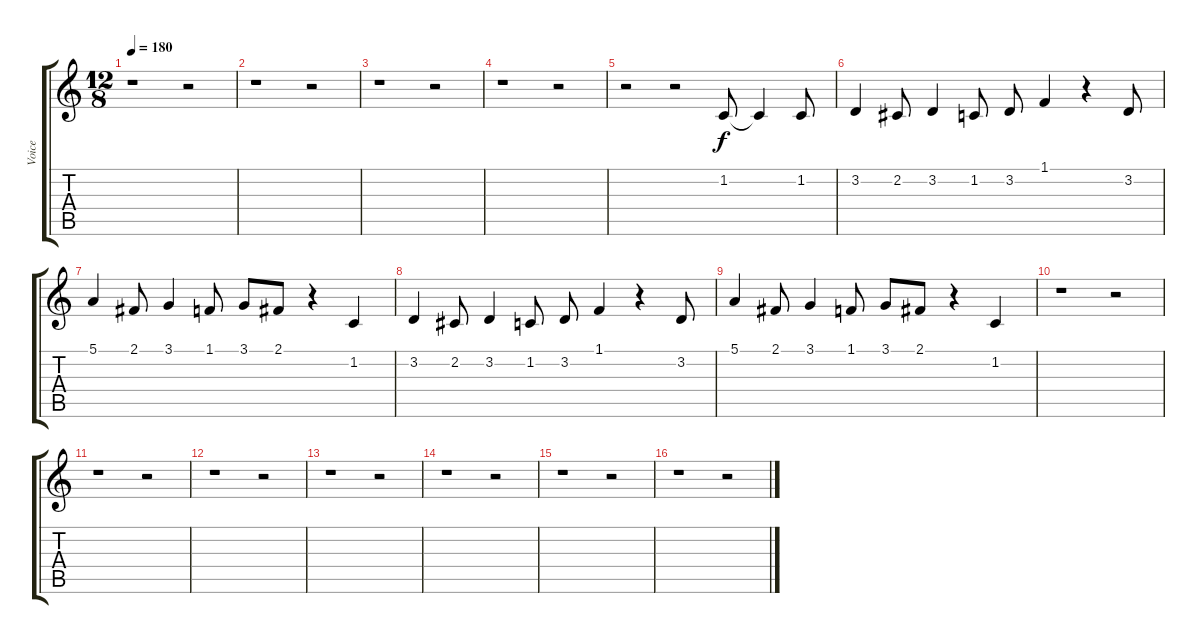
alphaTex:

\track ("Voice" "Voice") {instrument lead1square}
\staff {score tabs}
\tuning (E4 B3 G3 D3 A2 E2) {hide}
\ts (12 8)
\tempo 180
\clef g2
\ks c
r.1{dy f} r.2 |
r.1 r.2 |
r.1 r.2 |
r.1 r.2 |
r.2 r.2 1.2.8 1.2{t}.4 1.2.8 |
3.2.4 2.2.8 3.2.4 1.2.8 3.2.8 1.1.4 r.4 3.2.8 |
5.1.4 2.1.8 3.1.4 1.1.8 3.1.8 2.1.8 r.4 1.2.4 |
3.2.4 2.2.8 3.2.4 1.2.8 3.2.8 1.1.4 r.4 3.2.8 |
5.1.4 2.1.8 3.1.4 1.1.8 3.1.8 2.1.8 r.4 1.2.4 |
r.1 r.2 |
r.1 r.2 |
r.1 r.2 |
r.1 r.2 |
r.1 r.2 |
r.1 r.2 |
r.1 r.2
